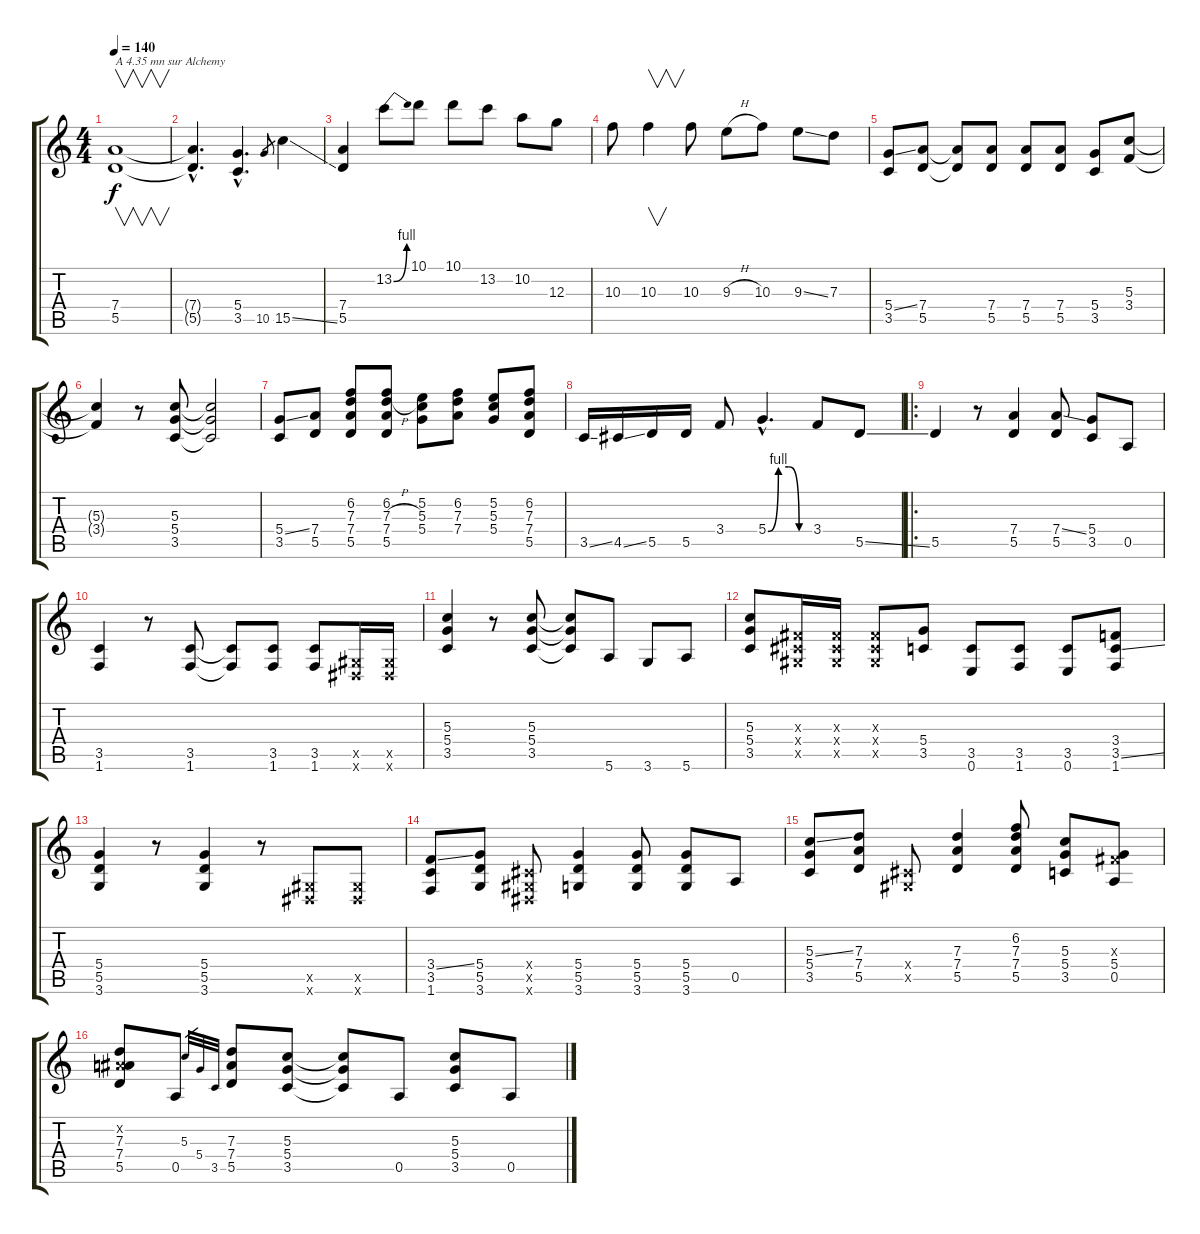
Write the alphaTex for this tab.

\track "" {instrument distortionguitar}
\staff {score tabs}
\tuning (E4 B3 G3 D3 A2 E2) {hide}
\ts (4 4)
\tempo 140
\clef g2
\ks c
(7.4 5.5).1{v txt "A 4.35 mn sur Alchemy" dy f instrument distortionguitar} |
(7.4{hac t} 5.5{hac t}).4{d} (5.4{hac} 3.5{hac}).4{d} 10.5.8{gr} 15.5{ss}.4 |
(7.4 5.5).4 13.2{be (bend 0 0 60 4)}.8 10.1.8 10.1.8 13.2.8 10.2.8 12.3.8 |
10.3.8 10.3.4{v} 10.3.8 9.3{h}.8 10.3.8 9.3{ss}.8 7.3.8 |
(5.4{ss} 3.5).8 (7.4 5.5).8 (7.4{t} 5.5{t}).8 (7.4 5.5).8 (7.4 5.5).8 (7.4 5.5).8 (5.4 3.5).8 (5.3 3.4).8 |
(5.3{t} 3.4{t}).4 r.8 (5.3 5.4 3.5).8 (5.3{t} 5.4{t} 3.5{t}).2 |
(5.4{ss} 3.5).8 (7.4 5.5).8 (6.2 7.3 7.4 5.5).8 (6.2 7.3{h} 7.4 5.5).8 (5.2 5.3 5.4).8 (6.2 7.3 7.4).8 (5.2 5.3 5.4).8 (6.2 7.3 7.4 5.5).8 |
3.5{ss}.16 4.5{ss}.16 5.5.16 5.5.16 3.4.8 5.4{be (custom 0 0 15 4 30 4 45 0 60 0) hac}.4{d} 3.4.8 5.5{ss}.8 |
\ro
5.5.4 r.8 (7.4 5.5).4 (7.4{ss} 5.5).8 (5.4 3.5).8 0.5.8 |
(3.5 1.6).4 r.8 (3.5 1.6).8 (3.5{t} 1.6{t}).8 (3.5 1.6).8 (3.5 1.6).8 (-1.5{x} -1.6{x}).16 (-1.5{x} -1.6{x}).16 |
(5.3 5.4 3.5).4 r.8 (5.3 5.4 3.5).8 (5.3{t} 5.4{t} 3.5{t}).8 5.6.8 3.6.8 5.6.8 |
(5.3 5.4 3.5).8 (-1.3{x} -1.4{x} -1.5{x}).16 (-1.3{x} -1.4{x} -1.5{x}).16 (-1.3{x} -1.4{x} -1.5{x}).8 (5.4 3.5).8 (3.5 0.6).8 (3.5 1.6).8 (3.5 0.6).8 (3.4 3.5{ss} 1.6).8 |
(5.4 5.5 3.6).4 r.8 (5.4 5.5 3.6).4 r.8 (-1.5{x} -1.6{x}).8 (-1.5{x} -1.6{x}).8 |
(3.4{ss} 3.5 1.6).8 (5.4 5.5 3.6).8 (-1.4{x} -1.5{x} -1.6{x}).8 (5.4 5.5 3.6).4 (5.4 5.5 3.6).8 (5.4 5.5 3.6).8 0.5.8 |
(5.3{ss} 5.4 3.5).8 (7.3 7.4 5.5).8 (-1.4{x} -1.5{x}).8 (7.3 7.4 5.5).4 (6.2 7.3 7.4 5.5).8 (5.3 5.4 3.5).8 (-1.3{x} 5.4 0.5).8 |
(-1.2{x} 7.3 7.4 5.5).8 0.5.8 5.3.32{gr} 5.4.32{gr} 3.5.32{gr} (7.3 7.4 5.5).8 (5.3 5.4 3.5).8 (5.3{t} 5.4{t} 3.5{t}).8 0.5.8 (5.3 5.4 3.5).8 0.5.8
